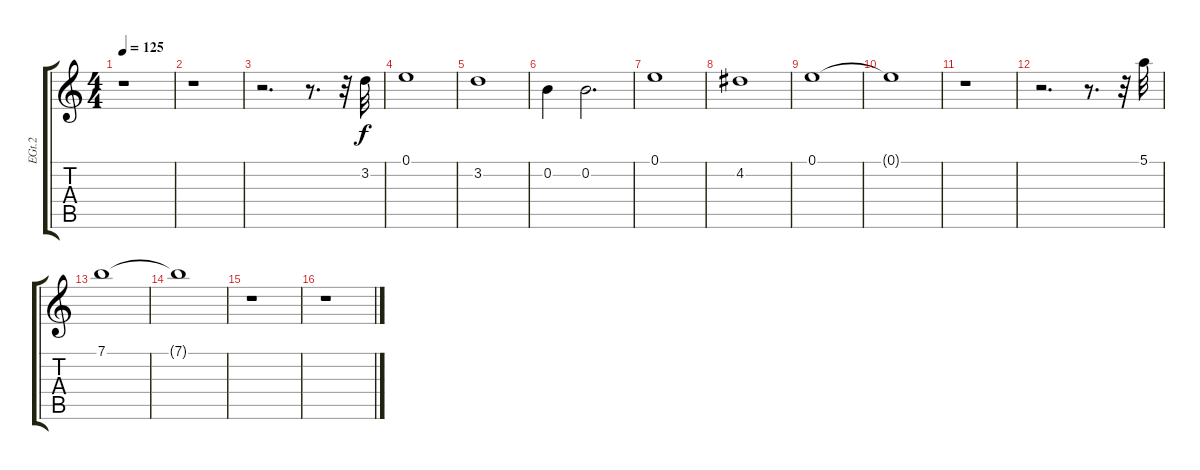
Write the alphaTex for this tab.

\track ("EGt.2" "EGt.2") {instrument distortionguitar}
\staff {score tabs}
\tuning (E4 B3 G3 D3 A2 E2) {hide}
\ts (4 4)
\tempo 125
\clef g2
\ks c
r.1{dy f} |
r.1 |
r.2{d} r.8{d} r.32 3.2.32 |
0.1.1 |
3.2.1 |
0.2.4 0.2.2{d} |
0.1.1 |
4.2.1 |
0.1.1 |
0.1{t}.1 |
r.1 |
r.2{d} r.8{d} r.32 5.1.32 |
7.1.1 |
7.1{t}.1 |
r.1 |
r.1
